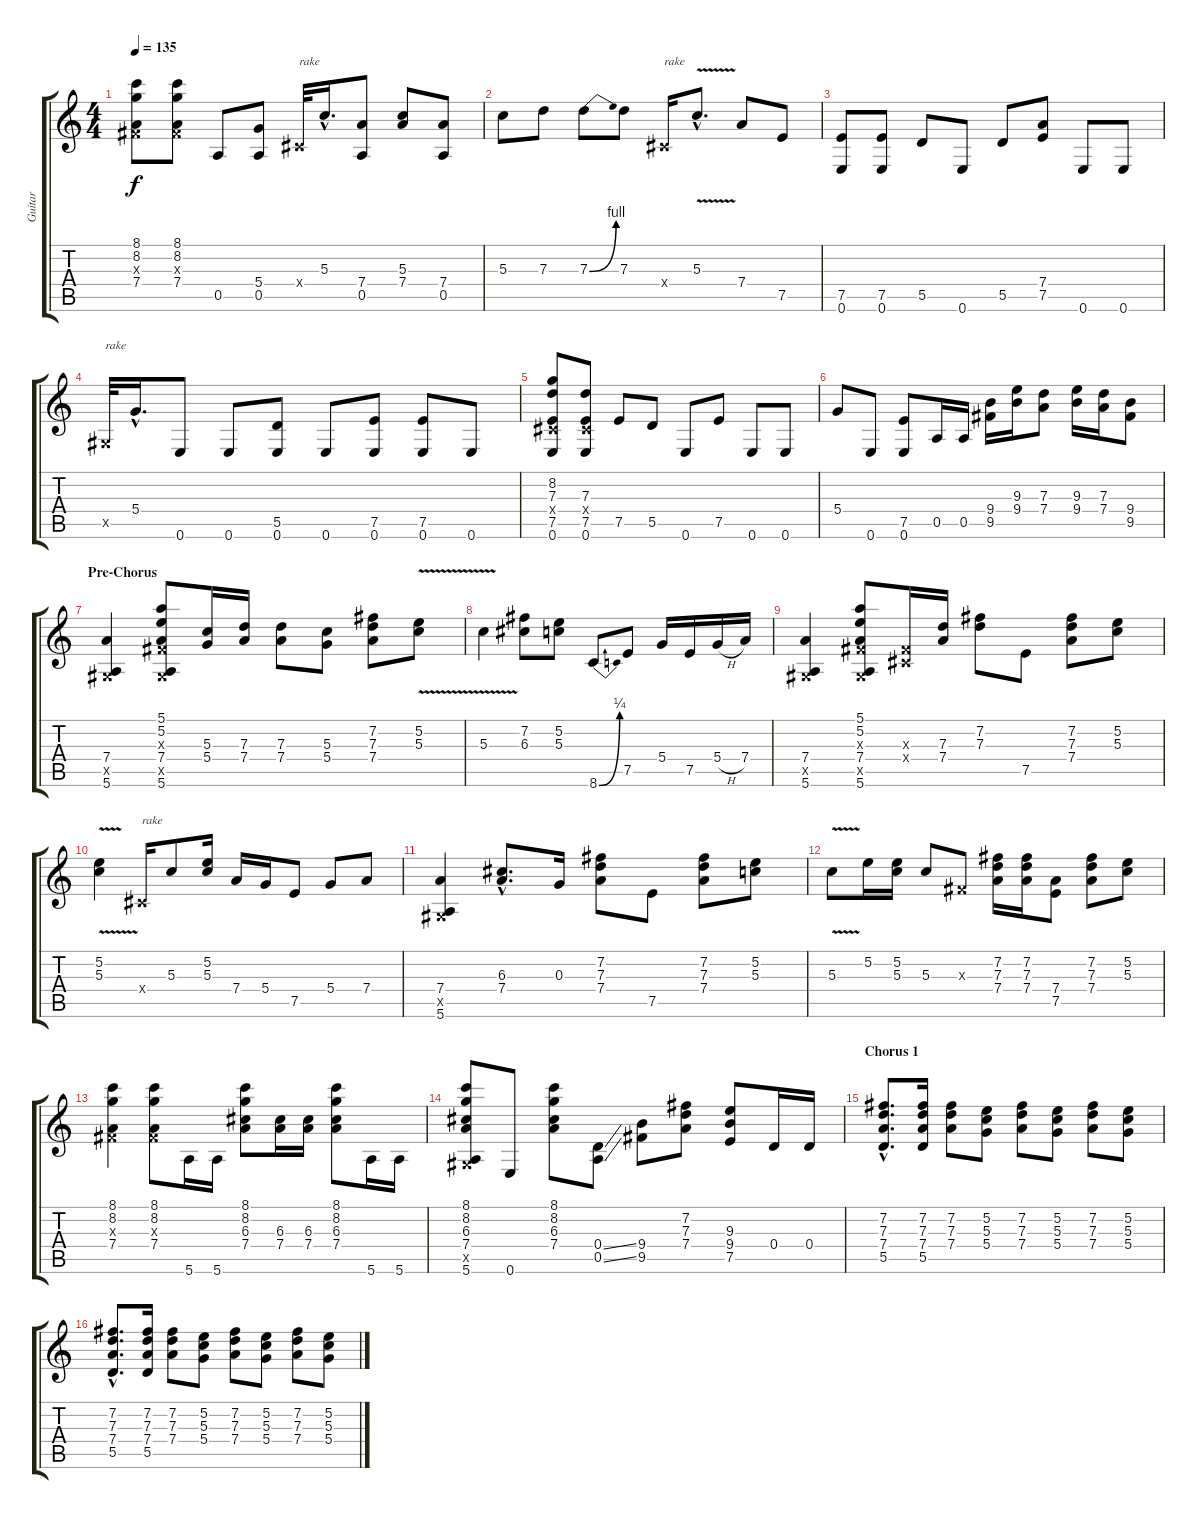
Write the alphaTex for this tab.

\track ("Guitar" "Guitar") {instrument electricguitarclean}
\staff {score tabs}
\tuning (E4 B3 G3 D3 A2 E2) {hide}
\ts (4 4)
\tempo 135
\clef g2
\ks c
(8.1 8.2 -1.3{x} 7.4).8{dy f instrument electricguitarclean} (8.1 8.2 -1.3{x} 7.4).8 0.5.8{instrument electricguitarmuted} (5.4 0.5).8 -1.4{x}.32{txt "rake"} 5.3{hac}.16{d} (7.4 0.5).8 (5.3 7.4).8 (7.4 0.5).8 |
5.3.8 7.3.8 7.3{be (bend 0 0 60 4)}.8 7.3.8 -1.4{x}.16{txt "rake"} 5.3{v hac}.8{d} 7.4.8 7.5.8 |
(7.5 0.6).8 (7.5 0.6).8 5.5.8 0.6.8 5.5.8 (7.4 7.5).8 0.6.8 0.6.8 |
-1.5{x}.32{txt "rake"} 5.4{hac}.16{d} 0.6.8 0.6.8 (5.5 0.6).8 0.6.8 (7.5 0.6).8 (7.5 0.6).8 0.6.8 |
(8.2 7.3 -1.4{x} 7.5 0.6).8{instrument electricguitarclean} (7.3 -1.4{x} 7.5 0.6).8 7.5.8{instrument electricguitarmuted} 5.5.8 0.6.8 7.5.8 0.6.8 0.6.8 |
5.4.8 0.6.8 (7.5 0.6).8 0.5.16 0.5.16 (9.4 9.5).16 (9.3 9.4).16 (7.3 7.4).8 (9.3 9.4).16 (7.3 7.4).16 (9.4 9.5).8 |
\section ("" "Pre-Chorus")
(7.4 -1.5{x} 5.6).4{instrument electricguitarclean} (5.1 5.2 -1.3{x} 7.4 -1.5{x} 5.6).8 (5.3 5.4).16 (7.3 7.4).16 (7.3 7.4).8 (5.3 5.4).8 (7.2 7.3 7.4).8 (5.2{v} 5.3{v}).8 |
5.3{v}.4 (7.2 6.3).8 (5.2 5.3).8 8.6{be (bend 0 0 60 1)}.8 7.5.8 5.4.16 7.5.16 5.4{h}.16 7.4.16 |
(7.4 -1.5{x} 5.6).4 (5.1 5.2 -1.3{x} 7.4 -1.5{x} 5.6).8 (-1.3{x} -1.4{x}).16 (7.3 7.4).16 (7.2 7.3).8 7.5.8 (7.2 7.3 7.4).8 (5.2 5.3).8 |
(5.2{v} 5.3{v}).4 -1.4{x}.16{txt "rake"} 5.3.8 (5.2 5.3).16 7.4.16 5.4.16 7.5.8 5.4.8 7.4.8 |
(7.4 -1.5{x} 5.6).4 (6.3{hac} 7.4{hac}).8{d} 0.3.16 (7.2 7.3 7.4).8 7.5.8 (7.2 7.3 7.4).8 (5.2 5.3).8 |
5.3{v}.8 5.2.16 (5.2 5.3).16 5.3.8 -1.3{x}.8 (7.2 7.3 7.4).16 (7.2 7.3 7.4).16 (7.4 7.5).8 (7.2 7.3 7.4).8 (5.2 5.3).8 |
(8.1 8.2 -1.3{x} 7.4).4 (8.1 8.2 -1.3{x} 7.4).8 5.6.16 5.6.16 (8.1 8.2 6.3 7.4).8 (6.3 7.4).16 (6.3 7.4).16 (8.1 8.2 6.3 7.4).8 5.6.16 5.6.16 |
(8.1 8.2 6.3 7.4 -1.5{x} 5.6).8 0.6.8 (8.1 8.2 6.3 7.4).8 (0.4{ss} 0.5{ss}).8 (9.4 9.5).8 (7.2 7.3 7.4).8 (9.3 9.4 7.5).8 0.4.16 0.4.16 |
\section ("" "Chorus 1")
(7.2{hac} 7.3{hac} 7.4{hac} 5.5{hac}).8{d} (7.2 7.3 7.4 5.5).16 (7.2 7.3 7.4).8 (5.2 5.3 5.4).8 (7.2 7.3 7.4).8 (5.2 5.3 5.4).8 (7.2 7.3 7.4).8 (5.2 5.3 5.4).8 |
(7.2{hac} 7.3{hac} 7.4{hac} 5.5{hac}).8{d} (7.2 7.3 7.4 5.5).16 (7.2 7.3 7.4).8 (5.2 5.3 5.4).8 (7.2 7.3 7.4).8 (5.2 5.3 5.4).8 (7.2 7.3 7.4).8 (5.2 5.3 5.4).8
